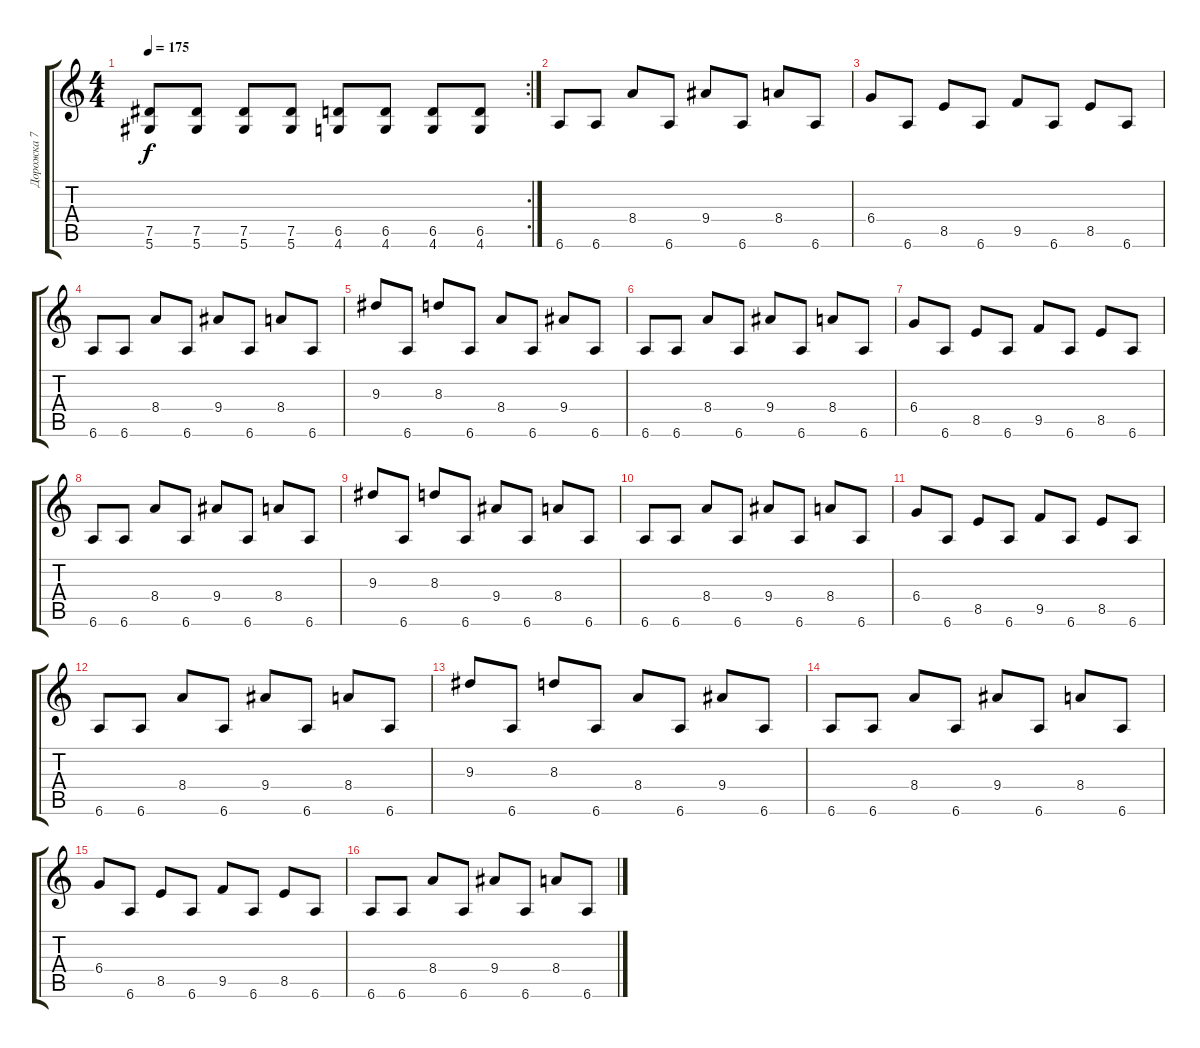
\track ("Дорожка 7" "Дорожка 7") {instrument distortionguitar}
\staff {score tabs}
\tuning (Eb4 Bb3 Gb3 Db3 Ab2 Eb2) {hide}
\rc 2
\ts (4 4)
\tempo 175
\clef g2
\ks c
(7.5 5.6).8{dy f} (7.5 5.6).8 (7.5 5.6).8 (7.5 5.6).8 (6.5 4.6).8 (6.5 4.6).8 (6.5 4.6).8 (6.5 4.6).8 |
6.6.8 6.6.8 8.4.8 6.6.8 9.4.8 6.6.8 8.4.8 6.6.8 |
6.4.8 6.6.8 8.5.8 6.6.8 9.5.8 6.6.8 8.5.8 6.6.8 |
6.6.8 6.6.8 8.4.8 6.6.8 9.4.8 6.6.8 8.4.8 6.6.8 |
9.3.8 6.6.8 8.3.8 6.6.8 8.4.8 6.6.8 9.4.8 6.6.8 |
6.6.8 6.6.8 8.4.8 6.6.8 9.4.8 6.6.8 8.4.8 6.6.8 |
6.4.8 6.6.8 8.5.8 6.6.8 9.5.8 6.6.8 8.5.8 6.6.8 |
6.6.8 6.6.8 8.4.8 6.6.8 9.4.8 6.6.8 8.4.8 6.6.8 |
9.3.8 6.6.8 8.3.8 6.6.8 9.4.8 6.6.8 8.4.8 6.6.8 |
6.6.8 6.6.8 8.4.8 6.6.8 9.4.8 6.6.8 8.4.8 6.6.8 |
6.4.8 6.6.8 8.5.8 6.6.8 9.5.8 6.6.8 8.5.8 6.6.8 |
6.6.8 6.6.8 8.4.8 6.6.8 9.4.8 6.6.8 8.4.8 6.6.8 |
9.3.8 6.6.8 8.3.8 6.6.8 8.4.8 6.6.8 9.4.8 6.6.8 |
6.6.8 6.6.8 8.4.8 6.6.8 9.4.8 6.6.8 8.4.8 6.6.8 |
6.4.8 6.6.8 8.5.8 6.6.8 9.5.8 6.6.8 8.5.8 6.6.8 |
6.6.8 6.6.8 8.4.8 6.6.8 9.4.8 6.6.8 8.4.8 6.6.8
